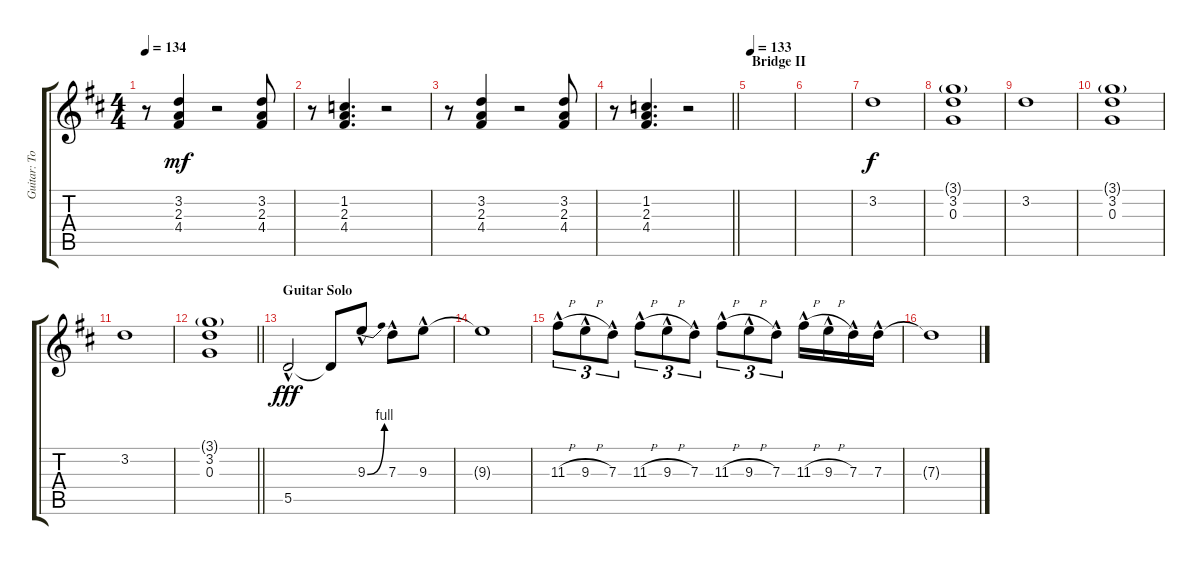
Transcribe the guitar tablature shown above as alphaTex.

\track ("Guitar: Tony" "Guitar: To") {instrument distortionguitar}
\staff {score tabs}
\tuning (E4 B3 G3 D3 A2 E2) {hide}
\ts (4 4)
\tempo 134
\clef g2
\ks d
r.8{dy mf} (3.2 2.3 4.4).4 r.2 (3.2 2.3 4.4).8 |
r.8 (1.2 2.3 4.4).4{d} r.2 |
r.8 (3.2 2.3 4.4).4 r.2 (3.2 2.3 4.4).8 |
\barLineRight lightlight
r.8 (1.2 2.3 4.4).4{d} r.2 |
\section ("" "Bridge II")
\tempo 133
|
|
3.2.1{dy f} |
(3.1{g} 3.2 0.3).1 |
3.2.1 |
(3.1{g} 3.2 0.3).1 |
3.2.1 |
\barLineRight lightlight
(3.1{g} 3.2 0.3).1 |
\section ("" "Guitar Solo")
5.5{hac}.2{dy fff volume 16 instrument distortionguitar} 5.5{t}.8 9.3{be (bend 0 0 60 4) hac}.8 7.3{hac}.8 9.3{hac}.8 |
9.3{t}.1 |
11.3{h hac}.8{tu (3 2)} 9.3{h hac}.8{tu (3 2)} 7.3{hac}.8{tu (3 2)} 11.3{h hac}.8{tu (3 2)} 9.3{h hac}.8{tu (3 2)} 7.3{hac}.8{tu (3 2)} 11.3{h hac}.8{tu (3 2)} 9.3{h hac}.8{tu (3 2)} 7.3{hac}.8{tu (3 2)} 11.3{h hac}.16 9.3{h hac}.16 7.3{hac}.16 7.3{hac}.16 |
7.3{t}.1
